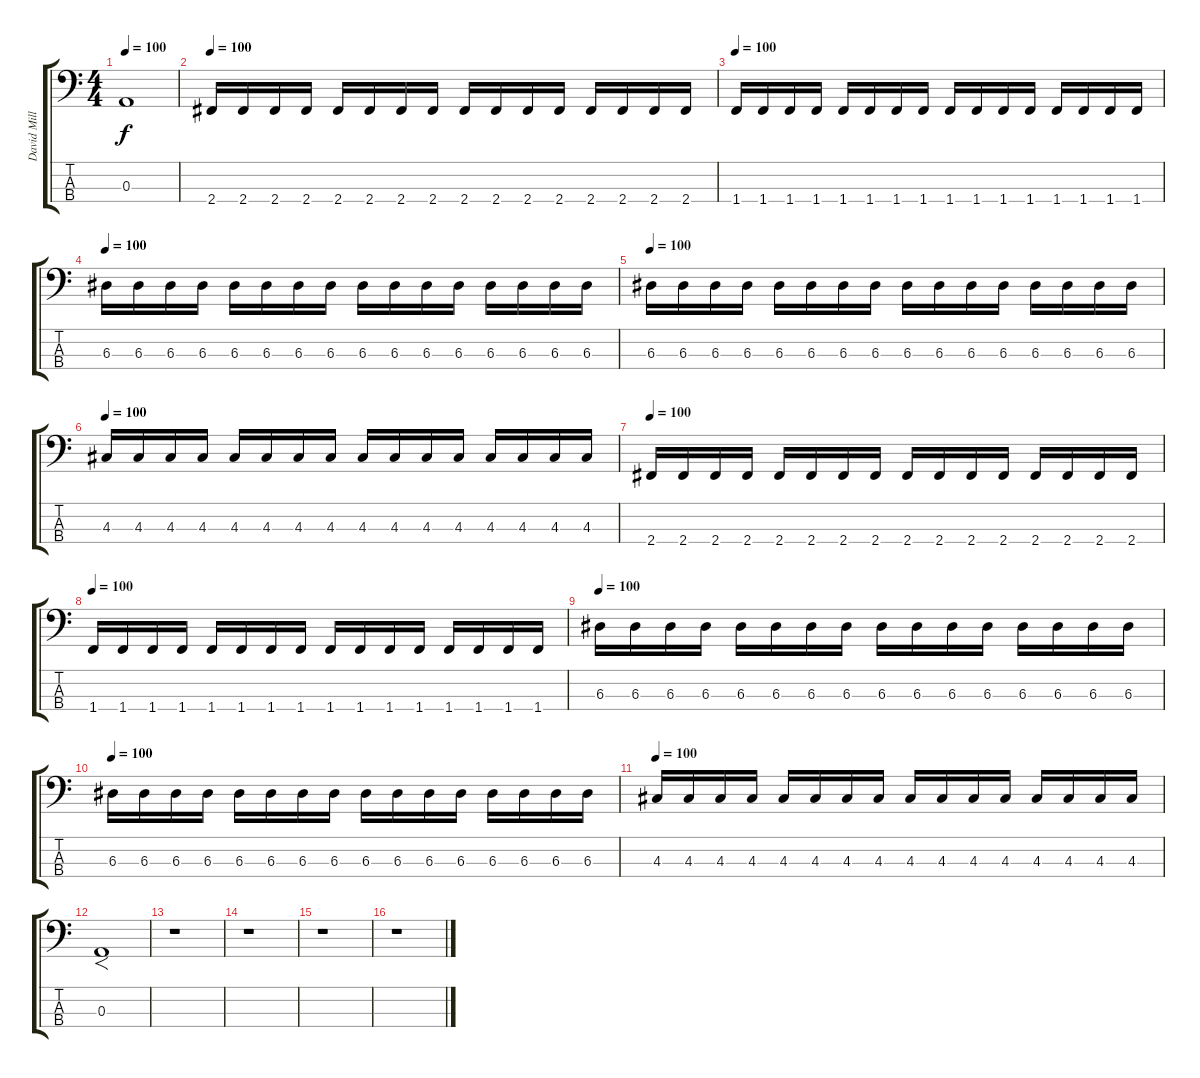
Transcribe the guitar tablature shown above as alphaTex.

\track ("David Millan" "David Mill") {instrument electricbasspick}
\staff {score tabs}
\tuning (G2 D2 A1 E1) {hide}
\ts (4 4)
\tempo 100
\clef f4
\ks c
0.3.1{dy f} |
\tempo 100
2.4.16 2.4.16 2.4.16 2.4.16 2.4.16 2.4.16 2.4.16 2.4.16 2.4.16 2.4.16 2.4.16 2.4.16 2.4.16 2.4.16 2.4.16 2.4.16 |
\tempo 100
1.4.16 1.4.16 1.4.16 1.4.16 1.4.16 1.4.16 1.4.16 1.4.16 1.4.16 1.4.16 1.4.16 1.4.16 1.4.16 1.4.16 1.4.16 1.4.16 |
\tempo 100
6.3.16 6.3.16 6.3.16 6.3.16 6.3.16 6.3.16 6.3.16 6.3.16 6.3.16 6.3.16 6.3.16 6.3.16 6.3.16 6.3.16 6.3.16 6.3.16 |
\tempo 100
6.3.16 6.3.16 6.3.16 6.3.16 6.3.16 6.3.16 6.3.16 6.3.16 6.3.16 6.3.16 6.3.16 6.3.16 6.3.16 6.3.16 6.3.16 6.3.16 |
\tempo 100
4.3.16 4.3.16 4.3.16 4.3.16 4.3.16 4.3.16 4.3.16 4.3.16 4.3.16 4.3.16 4.3.16 4.3.16 4.3.16 4.3.16 4.3.16 4.3.16 |
\tempo 100
2.4.16 2.4.16 2.4.16 2.4.16 2.4.16 2.4.16 2.4.16 2.4.16 2.4.16 2.4.16 2.4.16 2.4.16 2.4.16 2.4.16 2.4.16 2.4.16 |
\tempo 100
1.4.16 1.4.16 1.4.16 1.4.16 1.4.16 1.4.16 1.4.16 1.4.16 1.4.16 1.4.16 1.4.16 1.4.16 1.4.16 1.4.16 1.4.16 1.4.16 |
\tempo 100
6.3.16 6.3.16 6.3.16 6.3.16 6.3.16 6.3.16 6.3.16 6.3.16 6.3.16 6.3.16 6.3.16 6.3.16 6.3.16 6.3.16 6.3.16 6.3.16 |
\tempo 100
6.3.16 6.3.16 6.3.16 6.3.16 6.3.16 6.3.16 6.3.16 6.3.16 6.3.16 6.3.16 6.3.16 6.3.16 6.3.16 6.3.16 6.3.16 6.3.16 |
\tempo 100
4.3.16 4.3.16 4.3.16 4.3.16 4.3.16 4.3.16 4.3.16 4.3.16 4.3.16 4.3.16 4.3.16 4.3.16 4.3.16 4.3.16 4.3.16 4.3.16 |
0.3.1{f} |
r.1 |
r.1 |
r.1 |
r.1
